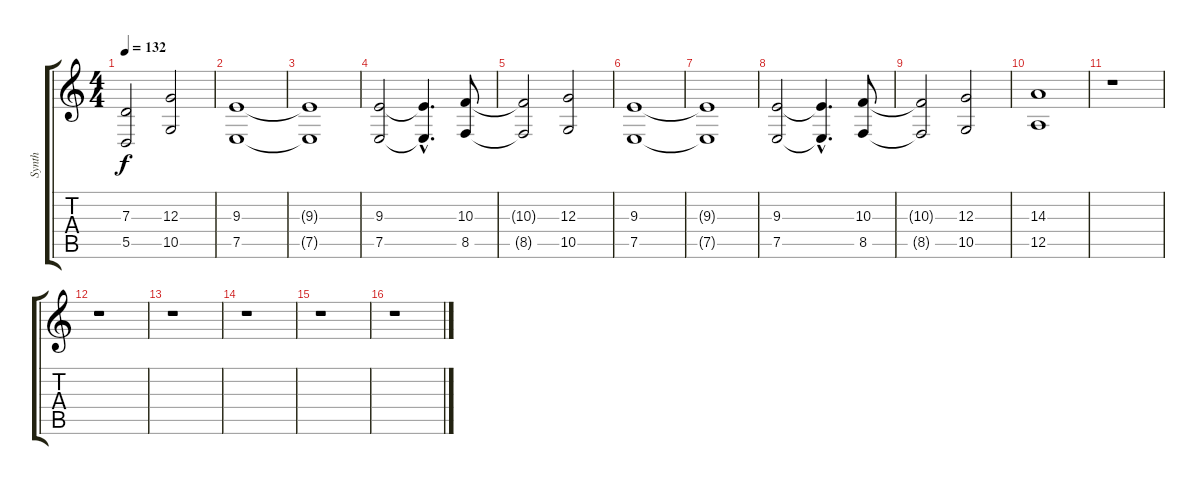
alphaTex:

\track ("Synth" "Synth") {instrument synthstrings2}
\staff {score tabs}
\tuning (E4 B3 G3 D3 A2 E2) {hide}
\ts (4 4)
\tempo 132
\clef g2
\ks c
(7.3{t} 5.5{t}).2{dy f} (12.3 10.5).2 |
(9.3 7.5).1 |
(9.3{t} 7.5{t}).1 |
(9.3 7.5).2 (9.3{hac t} 7.5{hac t}).4{d} (10.3 8.5).8 |
(10.3{t} 8.5{t}).2 (12.3 10.5).2 |
(9.3 7.5).1 |
(9.3{t} 7.5{t}).1 |
(9.3 7.5).2 (9.3{hac t} 7.5{hac t}).4{d} (10.3 8.5).8 |
(10.3{t} 8.5{t}).2 (12.3 10.5).2 |
(14.3 12.5).1 |
r.1 |
r.1 |
r.1 |
r.1 |
r.1 |
r.1
